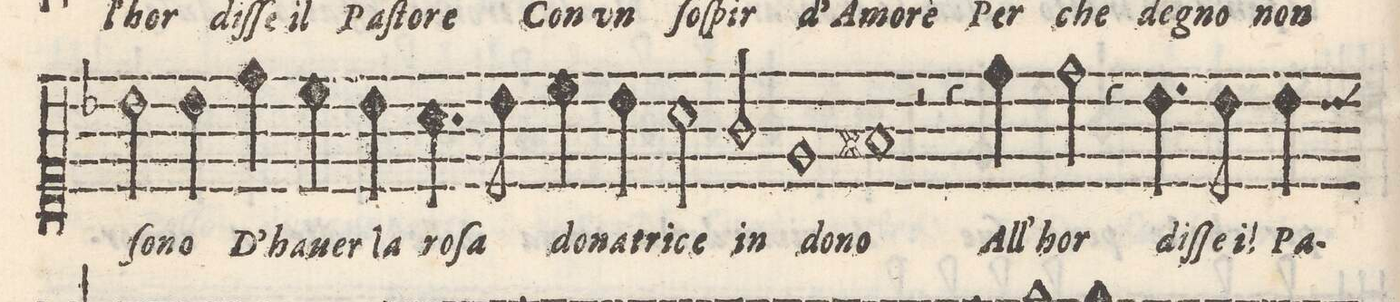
**kern	**text
*I"Quinto	*
*clefC1	*
*k[b-]	*
*met(C)	*
*M2/1	*
2b-\	ſo-
=17-	=17-
4b-\	-no
4dd\	D'ha-
4cc\	-uer
4b-\	la
4.a\	ro-
8b-\	-ſa
4cc\	do-
4b-\	-na-
=18-	=18-
2a\	-tri-
2g/	-ce in
1e	do-
=19-	=19-
1f#X	-no
2r	.
4r	.
4dd\	All'
=20-	=20-
2dd\	hor
4r	.
4.b-\	diſ-
8b-\	-ſe il
4b-\	Pa-
*-	*-
